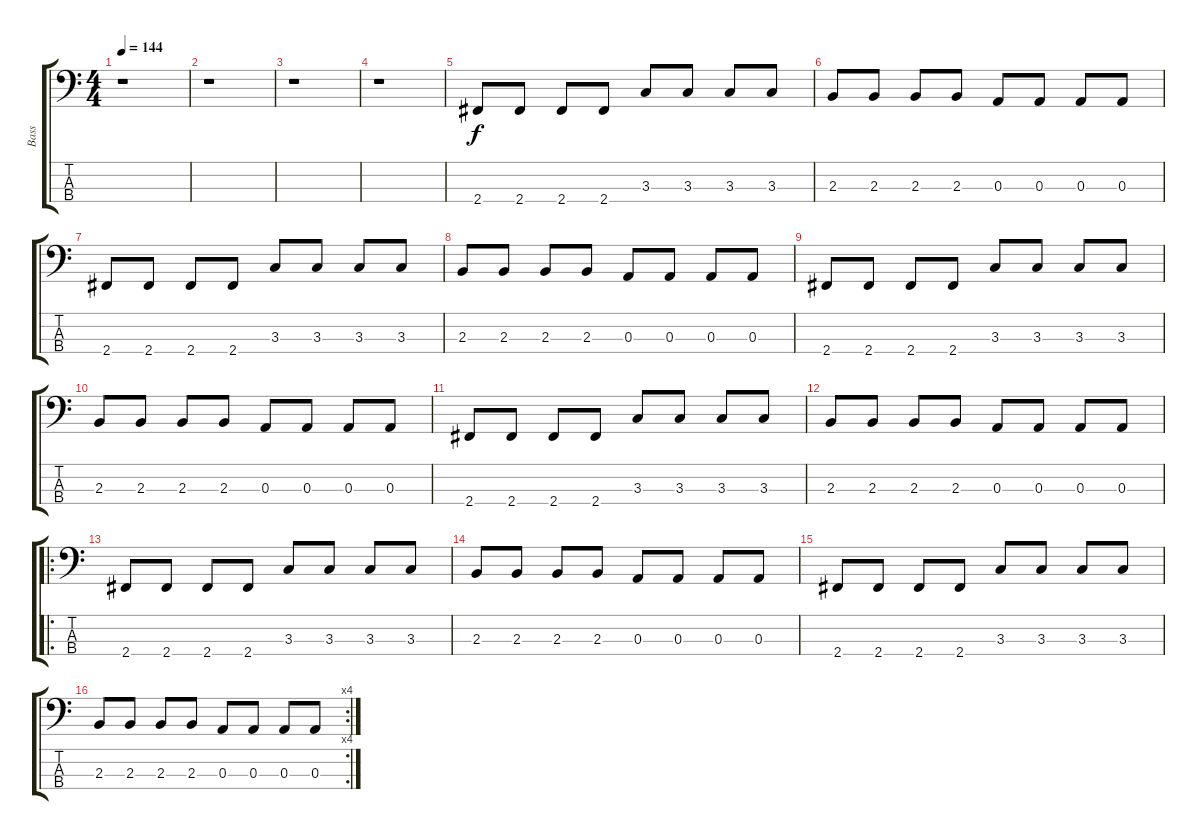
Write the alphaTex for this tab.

\track ("Bass" "Bass") {instrument electricbassfinger}
\staff {score tabs}
\tuning (G2 D2 A1 E1) {hide}
\ts (4 4)
\tempo 144
\clef f4
\ks c
r.1{dy f instrument electricbassfinger} |
r.1 |
r.1 |
r.1 |
2.4.8 2.4.8 2.4.8 2.4.8 3.3.8 3.3.8 3.3.8 3.3.8 |
2.3.8 2.3.8 2.3.8 2.3.8 0.3.8 0.3.8 0.3.8 0.3.8 |
2.4.8 2.4.8 2.4.8 2.4.8 3.3.8 3.3.8 3.3.8 3.3.8 |
2.3.8 2.3.8 2.3.8 2.3.8 0.3.8 0.3.8 0.3.8 0.3.8 |
2.4.8 2.4.8 2.4.8 2.4.8 3.3.8 3.3.8 3.3.8 3.3.8 |
2.3.8 2.3.8 2.3.8 2.3.8 0.3.8 0.3.8 0.3.8 0.3.8 |
2.4.8 2.4.8 2.4.8 2.4.8 3.3.8 3.3.8 3.3.8 3.3.8 |
2.3.8 2.3.8 2.3.8 2.3.8 0.3.8 0.3.8 0.3.8 0.3.8 |
\ro
2.4.8 2.4.8 2.4.8 2.4.8 3.3.8 3.3.8 3.3.8 3.3.8 |
2.3.8 2.3.8 2.3.8 2.3.8 0.3.8 0.3.8 0.3.8 0.3.8 |
2.4.8 2.4.8 2.4.8 2.4.8 3.3.8 3.3.8 3.3.8 3.3.8 |
\rc 4
2.3.8 2.3.8 2.3.8 2.3.8 0.3.8 0.3.8 0.3.8 0.3.8
